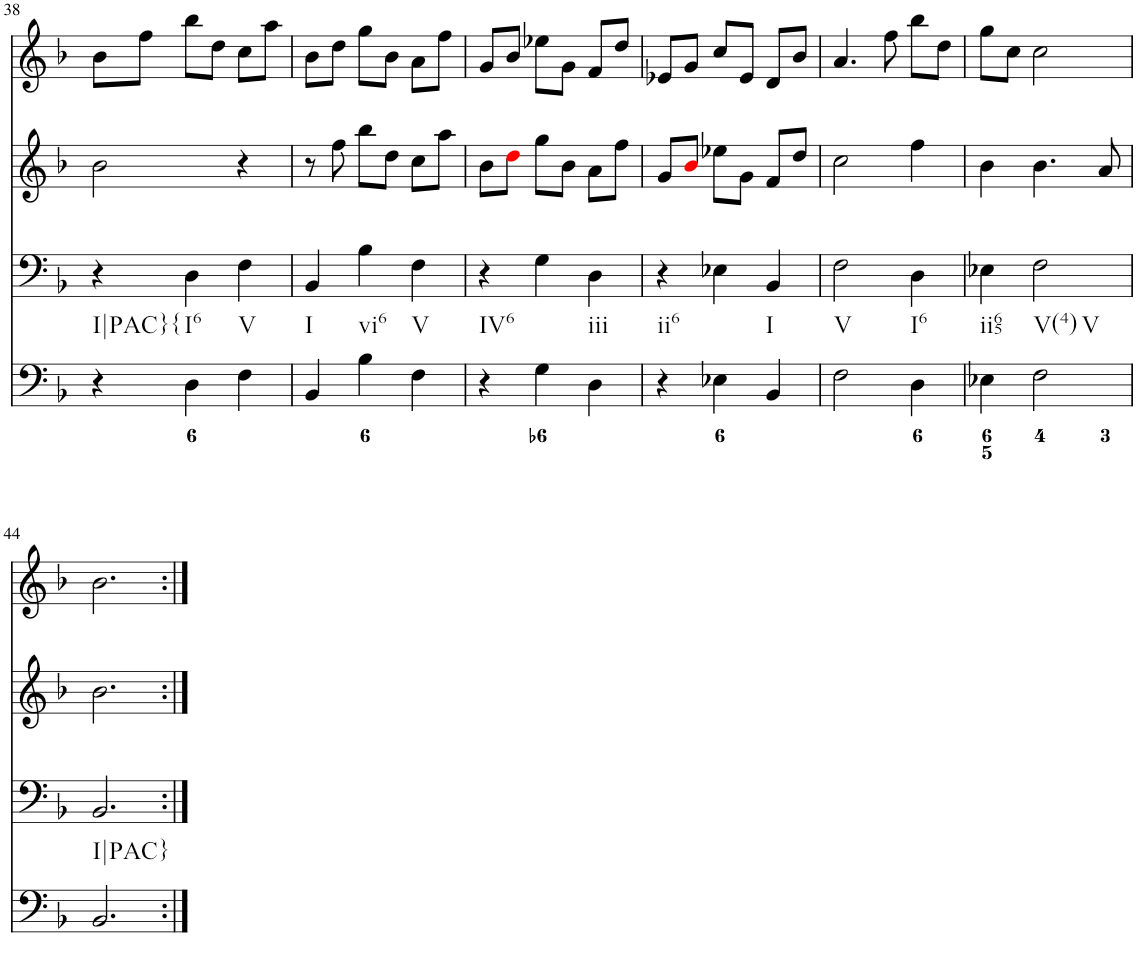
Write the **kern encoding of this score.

**kern	**kern	**kern	**kern
*part4	*part3	*part2	*part1
*staff4	*staff3	*staff2	*staff1
*I"Piano	*I"Piano	*I"Piano	*I"Piano
*I'Pno	*I'Pno	*I'Pno	*I'Pno
!!LO:PB:g=z
*clefF4	*clefF4	*clefG2	*clefG2
*k[b-]	*k[b-]	*k[b-]	*k[b-]
*F:	*F:	*F:	*F:
*M3/4	*M3/4	*M3/4	*M3/4
=38	=38	=38	=38
!	!LO:TX:b:t=I|PAC}{	!	!
4r	4r	2b-\	8b-\L
.	.	.	8ff\J
!	!LO:TX:b:t=I6	!	!
4D\	4D\	.	8bb-\L
.	.	.	8dd\J
!	!LO:TX:b:t=V	!	!
4F\	4F\	4r	8cc\L
.	.	.	8aa\J
=39	=39	=39	=39
!	!LO:TX:b:t=I	!	!
4BB-/	4BB-/	8r	8b-\L
.	.	8ff\	8dd\J
!	!LO:TX:b:t=vi6	!	!
4B-\	4B-\	8bb-\L	8gg\L
.	.	8dd\J	8b-\J
!	!LO:TX:b:t=V	!	!
4F\	4F\	8cc\L	8a\L
.	.	8aa\J	8ff\J
=40	=40	=40	=40
!	!LO:TX:b:t=IV6	!	!
4r	4r	8b-\L	8g/L
.	.	8ddi\J	8b-/J
4G\	4G\	8gg\L	8ee-X\L
.	.	8b-\J	8g\J
!	!LO:TX:b:t=iii	!	!
4D\	4D\	8a\L	8f/L
.	.	8ff\J	8dd/J
=41	=41	=41	=41
!	!LO:TX:b:t=ii6	!	!
4r	4r	8g/L	8e-X/L
.	.	8b-i/J	8g/J
4E-X\	4E-X\	8ee-X\L	8cc/L
.	.	8g\J	8e-/J
!	!LO:TX:b:t=I	!	!
4BB-/	4BB-/	8f/L	8d/L
.	.	8dd/J	8b-/J
=42	=42	=42	=42
!	!LO:TX:b:t=V	!	!
2F\	2F\	2cc\	4.a/
.	.	.	8ff\
!	!LO:TX:b:t=I6	!	!
4D\	4D\	4ff\	8bb-\L
.	.	.	8dd\J
=43	=43	=43	=43
!	!LO:TX:b:t=ii65	!	!
4E-X\	4E-X\	4b-\	8gg\L
.	.	.	8cc\J
!	!LO:TX:b:t=V(4)	!	!
!	!LO:TX:b:t=V	!	!
2F\	2F\	4.b-\	2cc\
.	.	8a/	.
!!LO:LB:g=z
=44	=44	=44	=44
!	!LO:TX:b:t=I|PAC}	!	!
2.BB-/	2.BB-/	2.b-\	2.b-\
=:|!	=:|!	=:|!	=:|!
*-	*-	*-	*-
